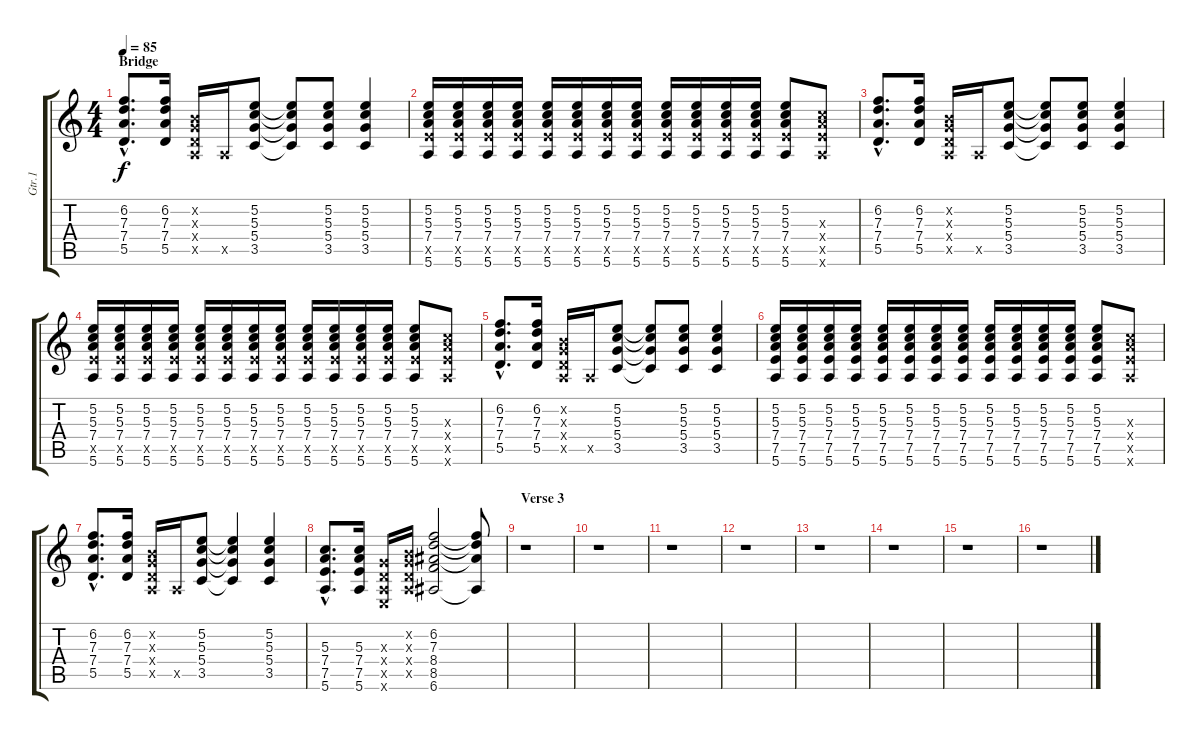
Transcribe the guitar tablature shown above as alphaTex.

\track ("Gtr.1" "Gtr.1") {instrument acousticguitarsteel}
\staff {score tabs}
\tuning (E4 B3 G3 D3 A2 E2) {hide}
\ts (4 4)
\section ("" "Bridge")
\tempo 85
\clef g2
\ks c
(6.2{hac} 7.3{hac} 7.4{hac} 5.5{hac}).8{d dy f} (6.2 7.3 7.4 5.5).16 (0.2{x} 0.3{x} 0.4{x} 0.5{x}).16 0.5{x}.16 (5.2 5.3 5.4 3.5).8 (5.2{t} 5.3{t} 5.4{t} 3.5{t}).8 (5.2 5.3 5.4 3.5).8 (5.2 5.3 5.4 3.5).4 |
(5.2 5.3 7.4 7.5{x} 5.6).16 (5.2 5.3 7.4 7.5{x} 5.6).16 (5.2 5.3 7.4 7.5{x} 5.6).16 (5.2 5.3 7.4 7.5{x} 5.6).16 (5.2 5.3 7.4 7.5{x} 5.6).16 (5.2 5.3 7.4 7.5{x} 5.6).16 (5.2 5.3 7.4 7.5{x} 5.6).16 (5.2 5.3 7.4 7.5{x} 5.6).16 (5.2 5.3 7.4 7.5{x} 5.6).16 (5.2 5.3 7.4 7.5{x} 5.6).16 (5.2 5.3 7.4 7.5{x} 5.6).16 (5.2 5.3 7.4 7.5{x} 5.6).16 (5.2 5.3 7.4 7.5{x} 5.6).8 (5.3{x} 7.4{x} 7.5{x} 5.6{x}).8 |
(6.2{hac} 7.3{hac} 7.4{hac} 5.5{hac}).8{d} (6.2 7.3 7.4 5.5).16 (0.2{x} 0.3{x} 0.4{x} 0.5{x}).16 0.5{x}.16 (5.2 5.3 5.4 3.5).8 (5.2{t} 5.3{t} 5.4{t} 3.5{t}).8 (5.2 5.3 5.4 3.5).8 (5.2 5.3 5.4 3.5).4 |
(5.2 5.3 7.4 7.5{x} 5.6).16 (5.2 5.3 7.4 7.5{x} 5.6).16 (5.2 5.3 7.4 7.5{x} 5.6).16 (5.2 5.3 7.4 7.5{x} 5.6).16 (5.2 5.3 7.4 7.5{x} 5.6).16 (5.2 5.3 7.4 7.5{x} 5.6).16 (5.2 5.3 7.4 7.5{x} 5.6).16 (5.2 5.3 7.4 7.5{x} 5.6).16 (5.2 5.3 7.4 7.5{x} 5.6).16 (5.2 5.3 7.4 7.5{x} 5.6).16 (5.2 5.3 7.4 7.5{x} 5.6).16 (5.2 5.3 7.4 7.5{x} 5.6).16 (5.2 5.3 7.4 7.5{x} 5.6).8 (5.3{x} 7.4{x} 7.5{x} 5.6{x}).8 |
(6.2{hac} 7.3{hac} 7.4{hac} 5.5{hac}).8{d} (6.2 7.3 7.4 5.5).16 (0.2{x} 0.3{x} 0.4{x} 0.5{x}).16 0.5{x}.16 (5.2 5.3 5.4 3.5).8 (5.2{t} 5.3{t} 5.4{t} 3.5{t}).8 (5.2 5.3 5.4 3.5).8 (5.2 5.3 5.4 3.5).4 |
(5.2 5.3 7.4 7.5 5.6).16 (5.2 5.3 7.4 7.5 5.6).16 (5.2 5.3 7.4 7.5 5.6).16 (5.2 5.3 7.4 7.5 5.6).16 (5.2 5.3 7.4 7.5 5.6).16 (5.2 5.3 7.4 7.5 5.6).16 (5.2 5.3 7.4 7.5 5.6).16 (5.2 5.3 7.4 7.5 5.6).16 (5.2 5.3 7.4 7.5 5.6).16 (5.2 5.3 7.4 7.5 5.6).16 (5.2 5.3 7.4 7.5 5.6).16 (5.2 5.3 7.4 7.5 5.6).16 (5.2 5.3 7.4 7.5 5.6).8 (5.3{x} 7.4{x} 7.5{x} 5.6{x}).8 |
(6.2{hac} 7.3{hac} 7.4{hac} 5.5{hac}).8{d} (6.2 7.3 7.4 5.5).16 (0.2{x} 0.3{x} 0.4{x} 0.5{x}).16 0.5{x}.16 (5.2 5.3 5.4 3.5).8 (5.2{t} 5.3{t} 5.4{t} 3.5{t}).4 (5.2 5.3 5.4 3.5).4 |
(5.3{hac} 7.4{hac} 7.5{hac} 5.6{hac}).8{d} (5.3 7.4 7.5 5.6).16 (0.3{x} 0.4{x} 0.5{x} 0.6{x}).16 (0.2{x} 0.3{x} 0.4{x} 0.5{x}).16 (6.2 7.3 8.4 8.5 6.6).2 (6.2{t} 7.3{t} 8.4{t} 6.6{t}).8 |
\section ("" "Verse 3")
r.1 |
r.1 |
r.1 |
r.1 |
r.1 |
r.1 |
r.1 |
r.1
